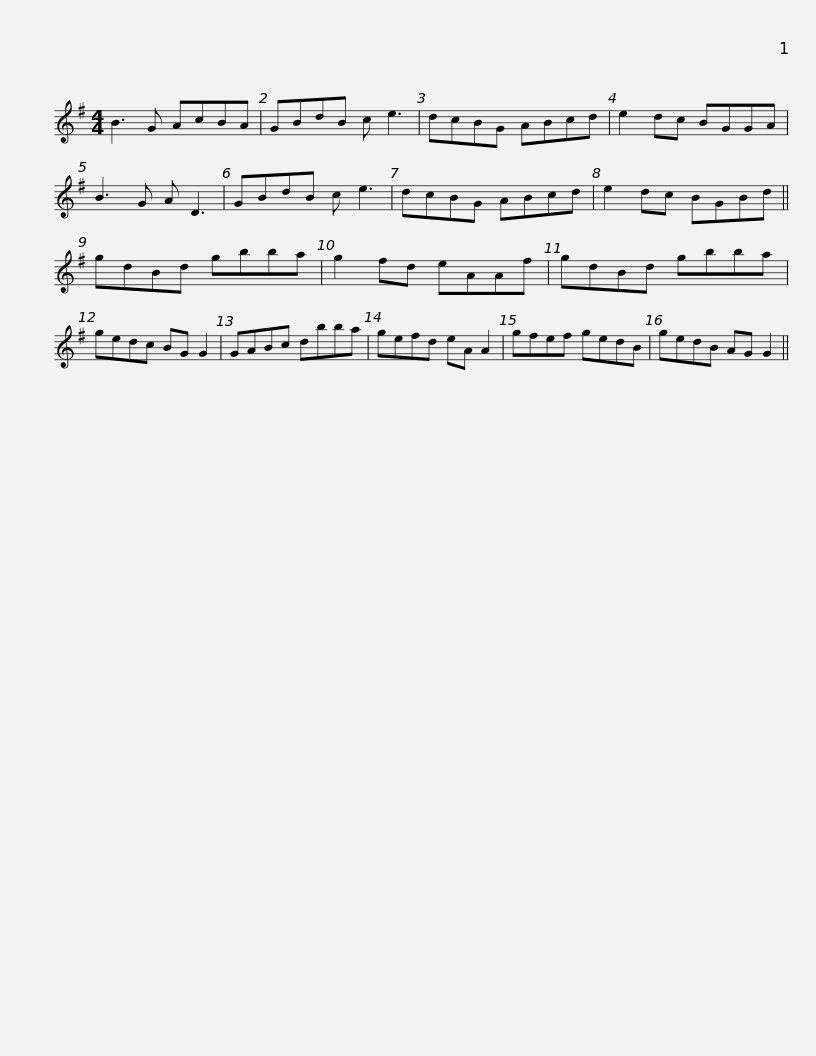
X:1
L:1/8
M:4/4
I:linebreak $
K:G
V:1 treble
V:1
 B3 G AcBA | GBdB c e3 | dcBG ABcd | e2 dc BGGA | B3 G A D3 | %5
 GBdB c e3 |$ dcBG ABcd | e2 dc BGBd || gdBd gbba | g2 fd eAAf | %10
 gdBd gbba |$ gedc BG G2 | GABc dbba | gefd eA A2 | gfef gedB | %15
 gedB AG G2 || %16
